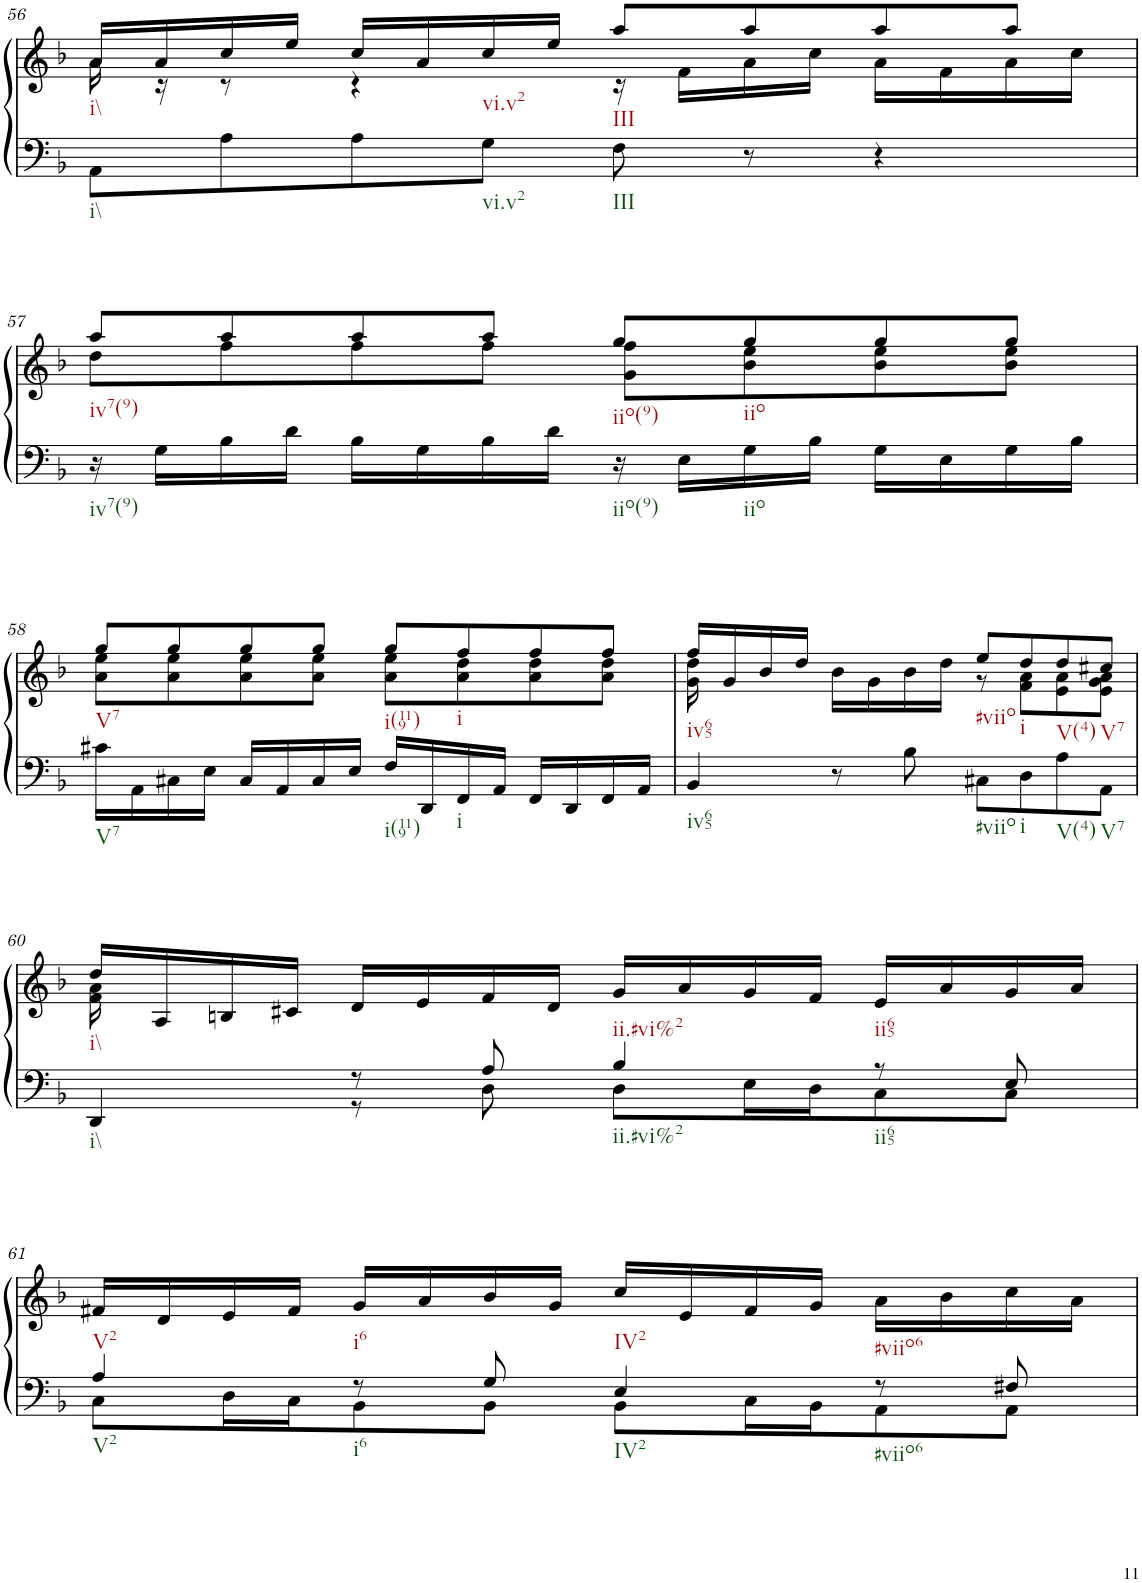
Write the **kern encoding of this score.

**kern	**kern
*part1	*part1
*staff2	*staff1
*I"Klavier linke Hand	*
!!LO:PB:g=z
*clefF4	*clefG2
*k[b-]	*k[b-]
*M2/2	*M2/2
=56	=56
*	*^
8AA\L	16a/LL	16a\
.	16a/	16r
8A\	16cc/	8r
.	16ee/JJ	.
8A\	16cc/LL	4r
.	16a/	.
8G\J	16cc/	.
.	16ee/JJ	.
8F\	8aa/L	16r
.	.	16f\LL
8r	8aa/	16a\
.	.	16cc\JJ
4r	8aa/	16a\LL
.	.	16f\
.	8aa/J	16a\
.	.	16cc\JJ
!!LO:LB:g=z	!!
=57	=57	=57
16r	8aa/L	8dd\L
16G\LL	.	.
16B-\	8aa/	8ff\
16d\JJ	.	.
16B-\LL	8aa/	8ff\
16G\	.	.
16B-\	8aa/J	8ff\J
16d\JJ	.	.
16r	8gg/L	8g\ 8ff\L
16E\LL	.	.
16G\	8gg/	8b-\ 8ee\
16B-\JJ	.	.
16G\LL	8gg/	8b-\ 8ee\
16E\	.	.
16G\	8gg/J	8b-\ 8ee\J
16B-\JJ	.	.
!!LO:LB:g=z	!!
=58	=58	=58
16c#X\LL	8gg/L	8a\ 8ee\L
16AA\	.	.
16C#X\	8gg/	8a\ 8ee\
16E\JJ	.	.
16C#/LL	8gg/	8a\ 8ee\
16AA/	.	.
16C#/	8gg/J	8a\ 8ee\J
16E/JJ	.	.
16F/LL	8gg/L	8a\ 8ee\L
16DD/	.	.
16FF/	8ff/	8a\ 8dd\
16AA/JJ	.	.
16FF/LL	8ff/	8a\ 8dd\
16DD/	.	.
16FF/	8ff/J	8a\ 8dd\J
16AA/JJ	.	.
=59	=59	=59
4BB-/	16ff/LL	16g\ 16dd\
.	16g/	4..ryy
.	16b-/	.
.	16dd/JJ	.
8r	16b-\LL	.
.	16g\	.
8B-\	16b-\	.
.	16dd\JJ	.
8C#X\L	8ee/L	8r
8D\	8dd/	8f\ 8a\L
8A\	8dd/	8e\ 8a\
8AA\J	8cc#X/J	8e\ 8g\ 8a\J
!!LO:LB:g=z	!!
=60	=60	=60
*^	*	*
4DD/	4ryy	16dd/LL	16f\ 16a\
.	.	16A/	2...ryy
.	.	16Bn/	.
.	.	16c#X/JJ	.
8r	8r	16d/LL	.
.	.	16e/	.
8A/	8D\	16f/	.
.	.	16d/JJ	.
4B-/	8D\L	16g/LL	.
.	.	16a/	.
.	16E\L	16g/	.
.	16D\J	16f/JJ	.
8r	8C\	16e/LL	.
.	.	16a/	.
8E/	8C\J	16g/	.
.	.	16a/JJ	.
*	*	*v	*v
!!LO:LB:g=z
=61	=61	=61
4A/	8C\L	16f#X/LL
.	.	16d/
.	16D\L	16e/
.	16C\J	16f#/JJ
8r	8BB-\	16g/LL
.	.	16a/
8G/	8BB-\J	16b-/
.	.	16g/JJ
4E/	8BB-\L	16cc/LL
.	.	16e/
.	16C\L	16f#/
.	16BB-\J	16g/JJ
8r	8AA\	16a\LL
.	.	16b-\
8F#X/	8AA\J	16cc\
.	.	16a\JJ
*v	*v	*
=	=
*-	*-
